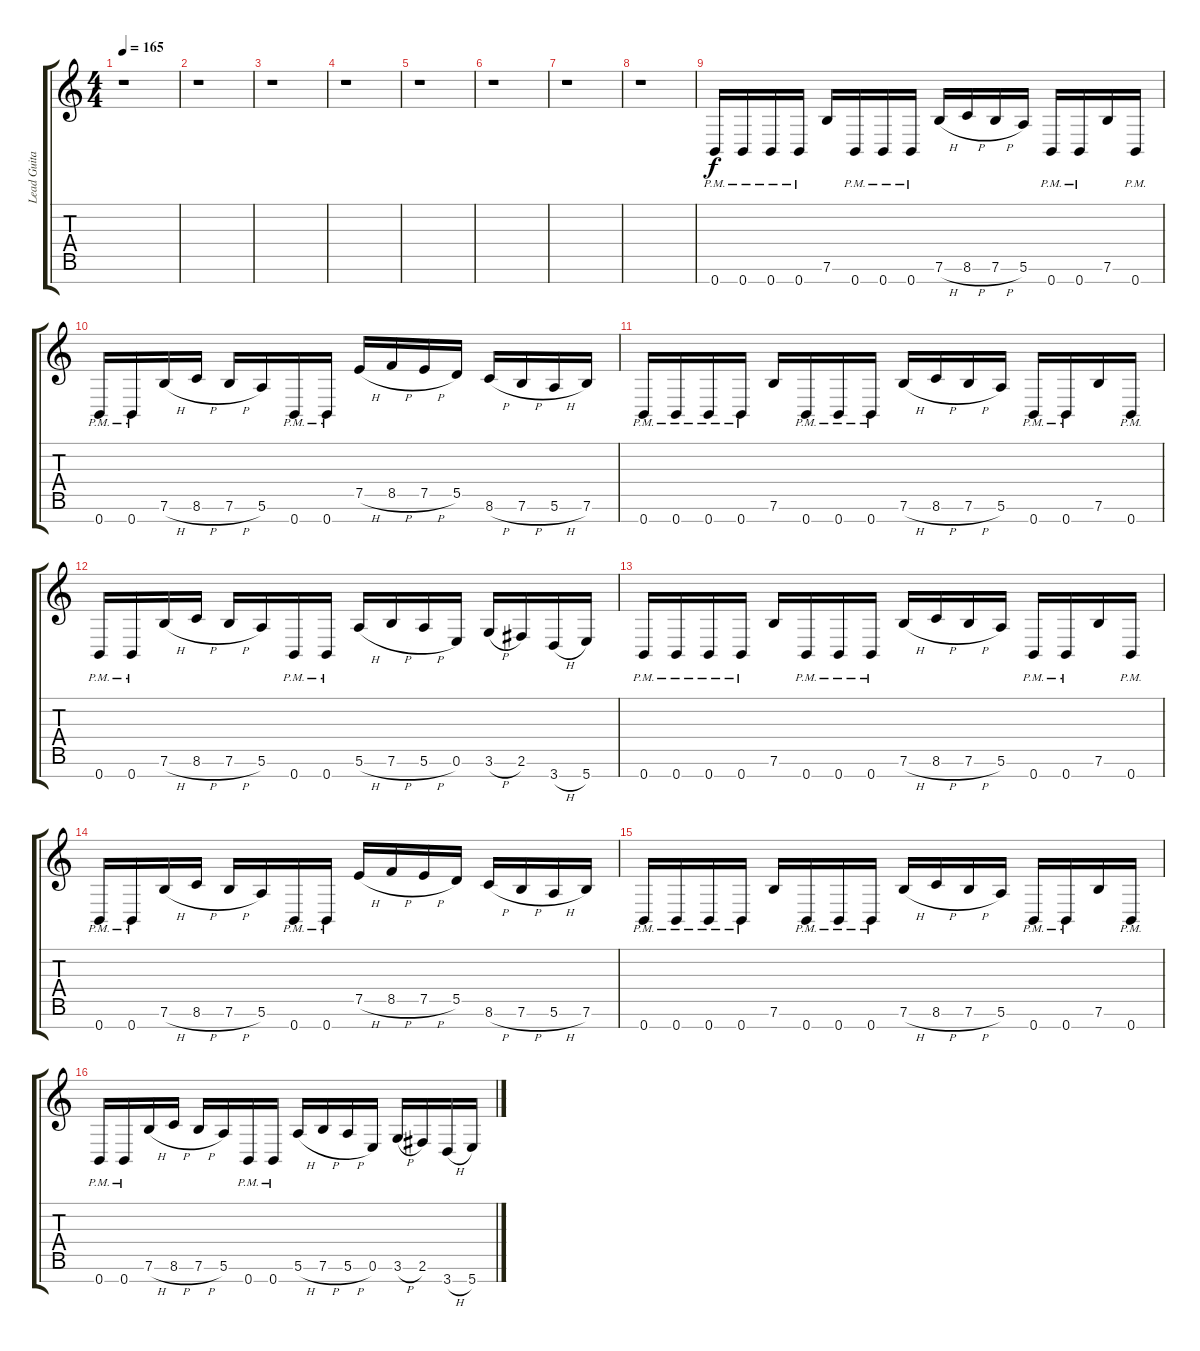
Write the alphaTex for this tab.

\track ("Lead Guitar 2" "Lead Guita") {instrument distortionguitar}
\staff {score tabs}
\tuning (E4 B3 G3 D3 A2 E2 B1) {hide}
\ts (4 4)
\tempo 165
\clef g2
\ks c
r.1{dy f} |
r.1 |
r.1 |
r.1 |
r.1 |
r.1 |
r.1 |
r.1 |
0.7{pm}.16 0.7{pm}.16 0.7{pm}.16 0.7{pm}.16 7.6.16 0.7{pm}.16 0.7{pm}.16 0.7{pm}.16 7.6{h}.16 8.6{h}.16 7.6{h}.16 5.6.16 0.7{pm}.16 0.7{pm}.16 7.6.16 0.7{pm}.16 |
0.7{pm}.16 0.7{pm}.16 7.6{h}.16 8.6{h}.16 7.6{h}.16 5.6.16 0.7{pm}.16 0.7{pm}.16 7.5{h}.16 8.5{h}.16 7.5{h}.16 5.5.16 8.6{h}.16 7.6{h}.16 5.6{h}.16 7.6.16 |
0.7{pm}.16 0.7{pm}.16 0.7{pm}.16 0.7{pm}.16 7.6.16 0.7{pm}.16 0.7{pm}.16 0.7{pm}.16 7.6{h}.16 8.6{h}.16 7.6{h}.16 5.6.16 0.7{pm}.16 0.7{pm}.16 7.6.16 0.7{pm}.16 |
0.7{pm}.16 0.7{pm}.16 7.6{h}.16 8.6{h}.16 7.6{h}.16 5.6.16 0.7{pm}.16 0.7{pm}.16 5.6{h}.16 7.6{h}.16 5.6{h}.16 0.6.16 3.6{h}.16 2.6.16 3.7{h}.16 5.7.16 |
0.7{pm}.16 0.7{pm}.16 0.7{pm}.16 0.7{pm}.16 7.6.16 0.7{pm}.16 0.7{pm}.16 0.7{pm}.16 7.6{h}.16 8.6{h}.16 7.6{h}.16 5.6.16 0.7{pm}.16 0.7{pm}.16 7.6.16 0.7{pm}.16 |
0.7{pm}.16 0.7{pm}.16 7.6{h}.16 8.6{h}.16 7.6{h}.16 5.6.16 0.7{pm}.16 0.7{pm}.16 7.5{h}.16 8.5{h}.16 7.5{h}.16 5.5.16 8.6{h}.16 7.6{h}.16 5.6{h}.16 7.6.16 |
0.7{pm}.16 0.7{pm}.16 0.7{pm}.16 0.7{pm}.16 7.6.16 0.7{pm}.16 0.7{pm}.16 0.7{pm}.16 7.6{h}.16 8.6{h}.16 7.6{h}.16 5.6.16 0.7{pm}.16 0.7{pm}.16 7.6.16 0.7{pm}.16 |
0.7{pm}.16 0.7{pm}.16 7.6{h}.16 8.6{h}.16 7.6{h}.16 5.6.16 0.7{pm}.16 0.7{pm}.16 5.6{h}.16 7.6{h}.16 5.6{h}.16 0.6.16 3.6{h}.16 2.6.16 3.7{h}.16 5.7.16
